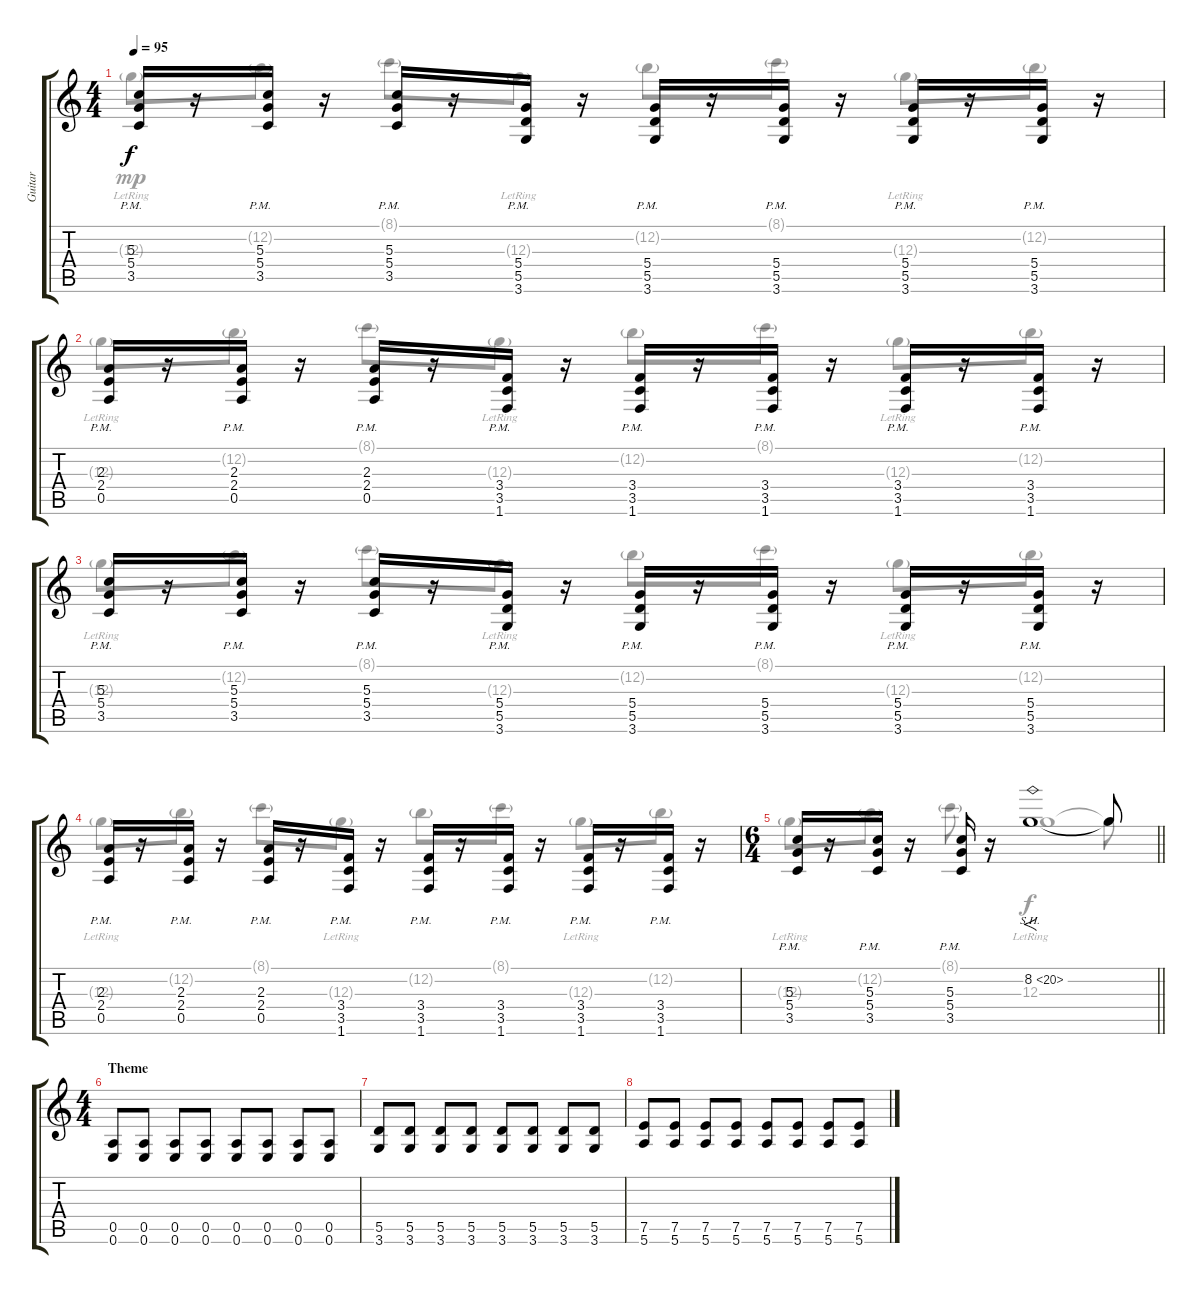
\track ("Guitar" "Guitar") {instrument electricguitarmuted}
\staff {score tabs}
\tuning (E4 B3 G3 D3 A2 E2) {hide}
\voice
\ts (4 4)
\tempo 95
\clef g2
\ks c
(5.3{pm} 5.4{pm} 3.5{pm}).16{dy f} r.16 (5.3{pm} 5.4{pm} 3.5{pm}).16 r.16 (5.3{pm} 5.4{pm} 3.5{pm}).16 r.16 (5.4{pm} 5.5{pm} 3.6{pm}).16 r.16 (5.4{pm} 5.5{pm} 3.6{pm}).16 r.16 (5.4{pm} 5.5{pm} 3.6{pm}).16 r.16 (5.4{pm} 5.5{pm} 3.6{pm}).16 r.16 (5.4{pm} 5.5{pm} 3.6{pm}).16 r.16 |
(2.3{pm} 2.4{pm} 0.5{pm}).16 r.16 (2.3{pm} 2.4{pm} 0.5{pm}).16 r.16 (2.3{pm} 2.4{pm} 0.5{pm}).16 r.16 (3.4{pm} 3.5{pm} 1.6{pm}).16 r.16 (3.4{pm} 3.5{pm} 1.6{pm}).16 r.16 (3.4{pm} 3.5{pm} 1.6{pm}).16 r.16 (3.4{pm} 3.5{pm} 1.6{pm}).16 r.16 (3.4{pm} 3.5{pm} 1.6{pm}).16 r.16 |
(5.3{pm} 5.4{pm} 3.5{pm}).16 r.16 (5.3{pm} 5.4{pm} 3.5{pm}).16 r.16 (5.3{pm} 5.4{pm} 3.5{pm}).16 r.16 (5.4{pm} 5.5{pm} 3.6{pm}).16 r.16 (5.4{pm} 5.5{pm} 3.6{pm}).16 r.16 (5.4{pm} 5.5{pm} 3.6{pm}).16 r.16 (5.4{pm} 5.5{pm} 3.6{pm}).16 r.16 (5.4{pm} 5.5{pm} 3.6{pm}).16 r.16 |
(2.3{pm} 2.4{pm} 0.5{pm}).16 r.16 (2.3{pm} 2.4{pm} 0.5{pm}).16 r.16 (2.3{pm} 2.4{pm} 0.5{pm}).16 r.16 (3.4{pm} 3.5{pm} 1.6{pm}).16 r.16 (3.4{pm} 3.5{pm} 1.6{pm}).16 r.16 (3.4{pm} 3.5{pm} 1.6{pm}).16 r.16 (3.4{pm} 3.5{pm} 1.6{pm}).16 r.16 (3.4{pm} 3.5{pm} 1.6{pm}).16 r.16 |
\ts (6 4)
\barLineRight lightlight
(5.3{pm} 5.4{pm} 3.5{pm}).16 r.16 (5.3{pm} 5.4{pm} 3.5{pm}).16 r.16 (5.3{pm} 5.4{pm} 3.5{pm}).16 r.16 8.2{sh 12}.1{f} 8.2{t}.8 |
\ts (4 4)
\section ("" "Theme")
(0.5 0.6).8 (0.5 0.6).8 (0.5 0.6).8 (0.5 0.6).8 (0.5 0.6).8 (0.5 0.6).8 (0.5 0.6).8 (0.5 0.6).8 |
(5.5 3.6).8 (5.5 3.6).8 (5.5 3.6).8 (5.5 3.6).8 (5.5 3.6).8 (5.5 3.6).8 (5.5 3.6).8 (5.5 3.6).8 |
(7.5 5.6).8 (7.5 5.6).8 (7.5 5.6).8 (7.5 5.6).8 (7.5 5.6).8 (7.5 5.6).8 (7.5 5.6).8 (7.5 5.6).8
\voice
\clef g2
\ottava regular
\simile none
\ks c
12.3{g lr}.8{dy mp} 12.2{g}.8 8.1{g}.8 12.3{g lr}.8 12.2{g}.8 8.1{g}.8 12.3{g lr}.8 12.2{g}.8 |
12.3{g lr}.8 12.2{g}.8 8.1{g}.8 12.3{g lr}.8 12.2{g}.8 8.1{g}.8 12.3{g lr}.8 12.2{g}.8 |
12.3{g lr}.8 12.2{g}.8 8.1{g}.8 12.3{g lr}.8 12.2{g}.8 8.1{g}.8 12.3{g lr}.8 12.2{g}.8 |
12.3{g lr}.8 12.2{g}.8 8.1{g}.8 12.3{g lr}.8 12.2{g}.8 8.1{g}.8 12.3{g lr}.8 12.2{g}.8 |
\barLineRight lightlight
12.3{g lr}.8 12.2{g}.8 8.1{g}.8 12.3{lr}.1{dy f} 12.3{t}.8 |
|
|
